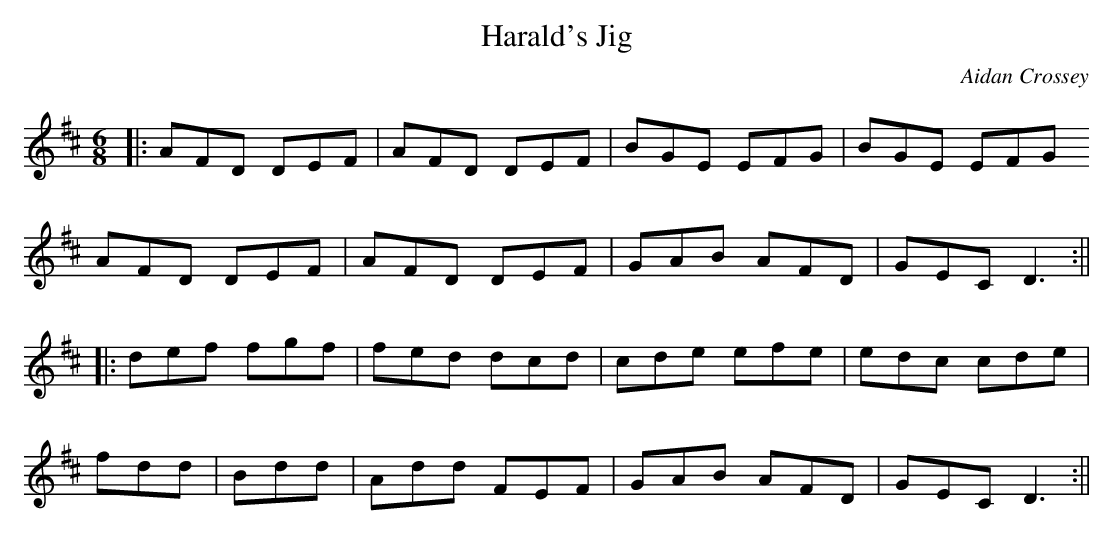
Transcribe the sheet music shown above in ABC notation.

X:1
T:Harald's Jig
M:6/8
L:1/8
C:Aidan Crossey
K:D
|:AFD DEF|AFD DEF|BGE EFG|BGE EFG
AFD DEF|AFD DEF|GAB AFD|GEC D3:||
|:def fgf|fed dcd|cde efe|edc cde|
fdd|Bdd|Add FEF|GAB AFD|GEC D3:||
